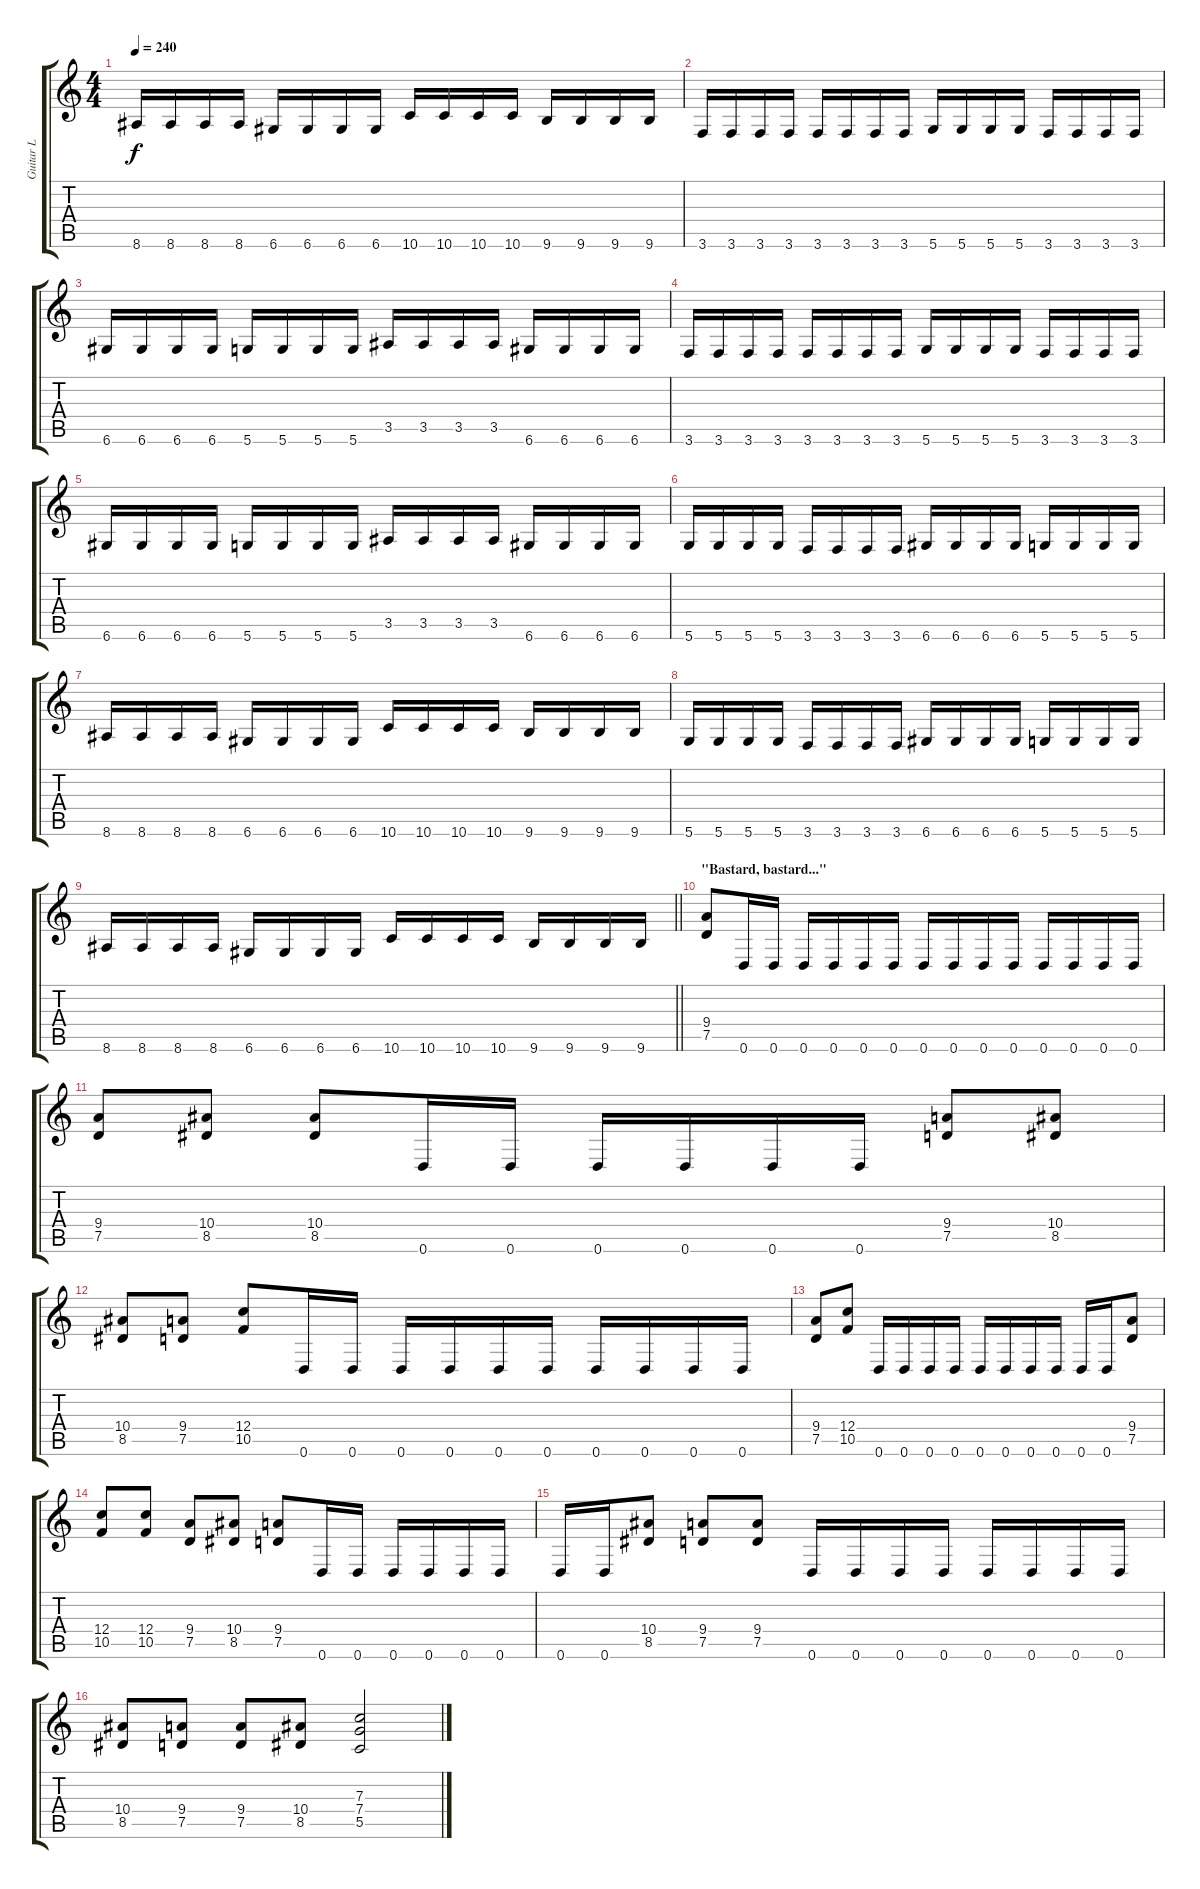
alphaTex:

\track ("Guitar L" "Guitar L") {instrument distortionguitar}
\staff {score tabs}
\tuning (D4 A3 F3 C3 G2 D2) {hide}
\ts (4 4)
\tempo 240
\clef g2
\ks c
8.6.16{dy f} 8.6.16 8.6.16 8.6.16 6.6.16 6.6.16 6.6.16 6.6.16 10.6.16 10.6.16 10.6.16 10.6.16 9.6.16 9.6.16 9.6.16 9.6.16 |
3.6.16 3.6.16 3.6.16 3.6.16 3.6.16 3.6.16 3.6.16 3.6.16 5.6.16 5.6.16 5.6.16 5.6.16 3.6.16 3.6.16 3.6.16 3.6.16 |
6.6.16 6.6.16 6.6.16 6.6.16 5.6.16 5.6.16 5.6.16 5.6.16 3.5.16 3.5.16 3.5.16 3.5.16 6.6.16 6.6.16 6.6.16 6.6.16 |
3.6.16 3.6.16 3.6.16 3.6.16 3.6.16 3.6.16 3.6.16 3.6.16 5.6.16 5.6.16 5.6.16 5.6.16 3.6.16 3.6.16 3.6.16 3.6.16 |
6.6.16 6.6.16 6.6.16 6.6.16 5.6.16 5.6.16 5.6.16 5.6.16 3.5.16 3.5.16 3.5.16 3.5.16 6.6.16 6.6.16 6.6.16 6.6.16 |
5.6.16 5.6.16 5.6.16 5.6.16 3.6.16 3.6.16 3.6.16 3.6.16 6.6.16 6.6.16 6.6.16 6.6.16 5.6.16 5.6.16 5.6.16 5.6.16 |
8.6.16 8.6.16 8.6.16 8.6.16 6.6.16 6.6.16 6.6.16 6.6.16 10.6.16 10.6.16 10.6.16 10.6.16 9.6.16 9.6.16 9.6.16 9.6.16 |
5.6.16 5.6.16 5.6.16 5.6.16 3.6.16 3.6.16 3.6.16 3.6.16 6.6.16 6.6.16 6.6.16 6.6.16 5.6.16 5.6.16 5.6.16 5.6.16 |
\barLineRight lightlight
8.6.16 8.6.16 8.6.16 8.6.16 6.6.16 6.6.16 6.6.16 6.6.16 10.6.16 10.6.16 10.6.16 10.6.16 9.6.16 9.6.16 9.6.16 9.6.16 |
\section ("" "\"Bastard, bastard...\"")
(9.4 7.5).8 0.6.16 0.6.16 0.6.16 0.6.16 0.6.16 0.6.16 0.6.16 0.6.16 0.6.16 0.6.16 0.6.16 0.6.16 0.6.16 0.6.16 |
(9.4 7.5).8 (10.4 8.5).8 (10.4 8.5).8 0.6.16 0.6.16 0.6.16 0.6.16 0.6.16 0.6.16 (9.4 7.5).8 (10.4 8.5).8 |
(10.4 8.5).8 (9.4 7.5).8 (12.4 10.5).8 0.6.16 0.6.16 0.6.16 0.6.16 0.6.16 0.6.16 0.6.16 0.6.16 0.6.16 0.6.16 |
(9.4 7.5).8 (12.4 10.5).8 0.6.16 0.6.16 0.6.16 0.6.16 0.6.16 0.6.16 0.6.16 0.6.16 0.6.16 0.6.16 (9.4 7.5).8 |
(12.4 10.5).8 (12.4 10.5).8 (9.4 7.5).8 (10.4 8.5).8 (9.4 7.5).8 0.6.16 0.6.16 0.6.16 0.6.16 0.6.16 0.6.16 |
0.6.16 0.6.16 (10.4 8.5).8 (9.4 7.5).8 (9.4 7.5).8 0.6.16 0.6.16 0.6.16 0.6.16 0.6.16 0.6.16 0.6.16 0.6.16 |
(10.4 8.5).8 (9.4 7.5).8 (9.4 7.5).8 (10.4 8.5).8 (7.3 7.4 5.5).2
